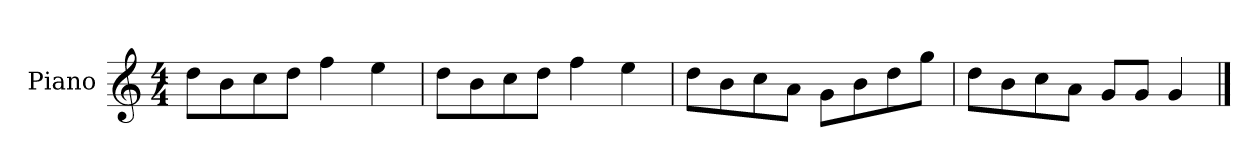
**kern
*part1
*staff1
*I"Piano
*I'P-no
*clefG2
*k[]
*M4/4
*MM90
=1
8dd\L
8b\
8cc\
8dd\J
4ff\
4ee\
=2
8dd\L
8b\
8cc\
8dd\J
4ff\
4ee\
=3
8dd\L
8b\
8cc\
8a\J
8g\L
8b\
8dd\
8gg\J
=4
8dd\L
8b\
8cc\
8a\J
8g/L
8g/J
4g/
==
*-
